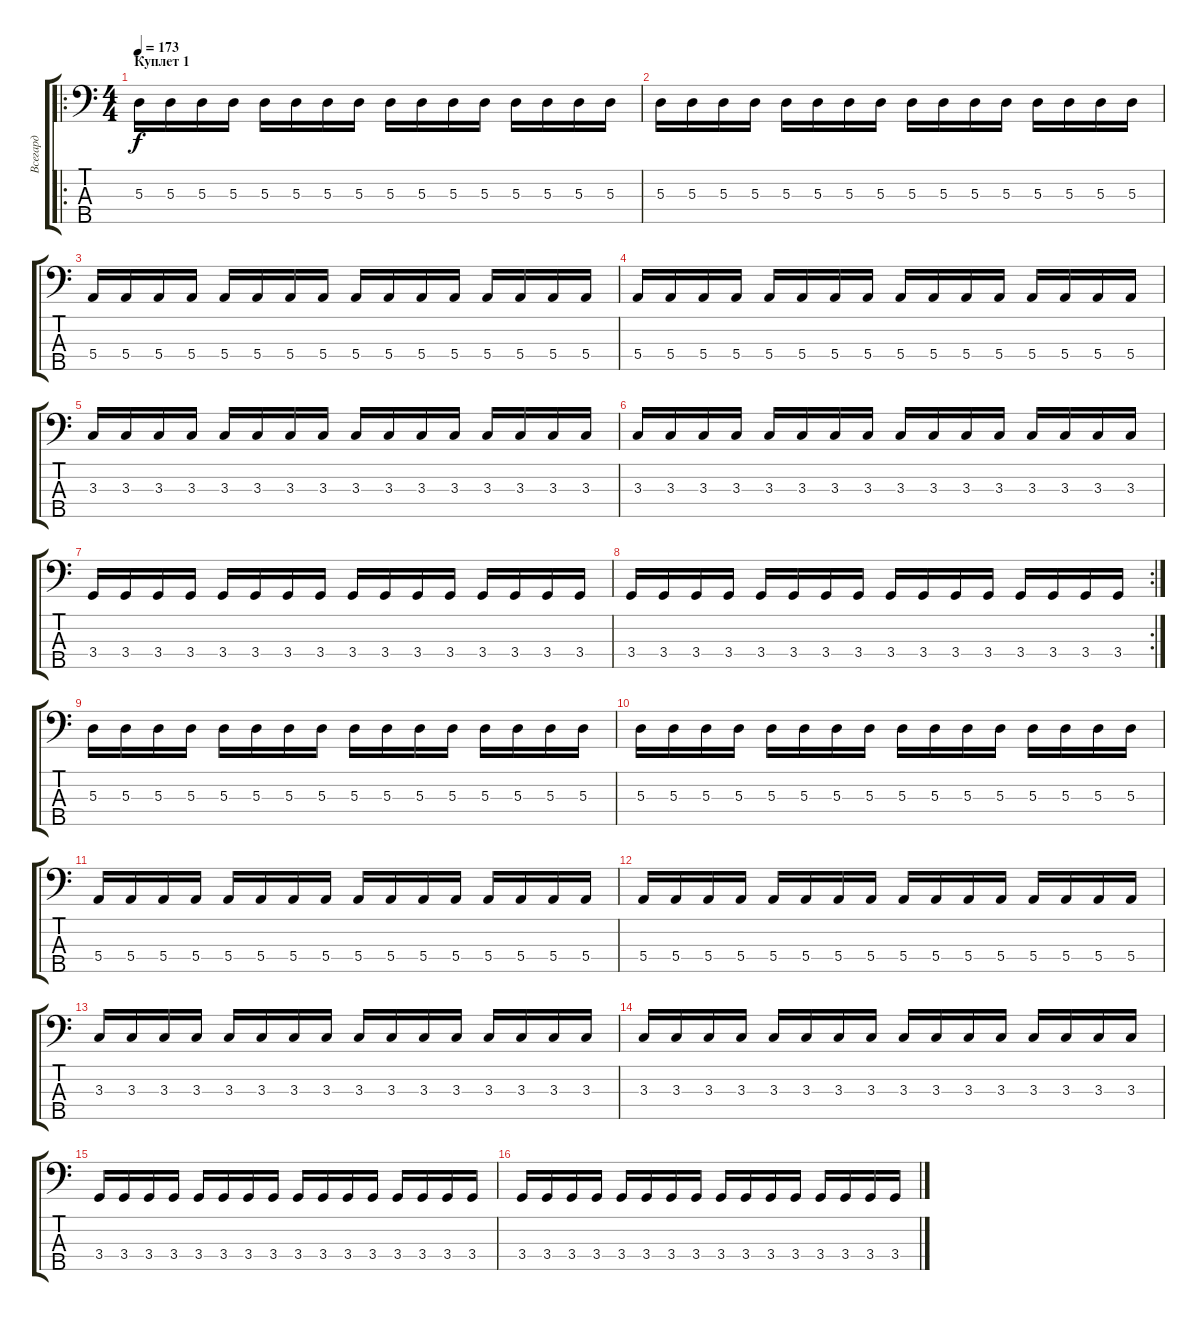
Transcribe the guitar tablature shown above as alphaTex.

\track ("Всегард" "Всегард") {instrument electricbasspick}
\staff {score tabs}
\tuning (G2 D2 A1 E1 B0) {hide}
\ro
\ts (4 4)
\section ("" "Куплет 1")
\tempo 173
\clef f4
\ks c
5.3.16{dy f} 5.3.16 5.3.16 5.3.16 5.3.16 5.3.16 5.3.16 5.3.16 5.3.16 5.3.16 5.3.16 5.3.16 5.3.16 5.3.16 5.3.16 5.3.16 |
5.3.16 5.3.16 5.3.16 5.3.16 5.3.16 5.3.16 5.3.16 5.3.16 5.3.16 5.3.16 5.3.16 5.3.16 5.3.16 5.3.16 5.3.16 5.3.16 |
5.4.16 5.4.16 5.4.16 5.4.16 5.4.16 5.4.16 5.4.16 5.4.16 5.4.16 5.4.16 5.4.16 5.4.16 5.4.16 5.4.16 5.4.16 5.4.16 |
5.4.16 5.4.16 5.4.16 5.4.16 5.4.16 5.4.16 5.4.16 5.4.16 5.4.16 5.4.16 5.4.16 5.4.16 5.4.16 5.4.16 5.4.16 5.4.16 |
3.3.16 3.3.16 3.3.16 3.3.16 3.3.16 3.3.16 3.3.16 3.3.16 3.3.16 3.3.16 3.3.16 3.3.16 3.3.16 3.3.16 3.3.16 3.3.16 |
3.3.16 3.3.16 3.3.16 3.3.16 3.3.16 3.3.16 3.3.16 3.3.16 3.3.16 3.3.16 3.3.16 3.3.16 3.3.16 3.3.16 3.3.16 3.3.16 |
3.4.16 3.4.16 3.4.16 3.4.16 3.4.16 3.4.16 3.4.16 3.4.16 3.4.16 3.4.16 3.4.16 3.4.16 3.4.16 3.4.16 3.4.16 3.4.16 |
\rc 2
3.4.16 3.4.16 3.4.16 3.4.16 3.4.16 3.4.16 3.4.16 3.4.16 3.4.16 3.4.16 3.4.16 3.4.16 3.4.16 3.4.16 3.4.16 3.4.16 |
5.3.16 5.3.16 5.3.16 5.3.16 5.3.16 5.3.16 5.3.16 5.3.16 5.3.16 5.3.16 5.3.16 5.3.16 5.3.16 5.3.16 5.3.16 5.3.16 |
5.3.16 5.3.16 5.3.16 5.3.16 5.3.16 5.3.16 5.3.16 5.3.16 5.3.16 5.3.16 5.3.16 5.3.16 5.3.16 5.3.16 5.3.16 5.3.16 |
5.4.16 5.4.16 5.4.16 5.4.16 5.4.16 5.4.16 5.4.16 5.4.16 5.4.16 5.4.16 5.4.16 5.4.16 5.4.16 5.4.16 5.4.16 5.4.16 |
5.4.16 5.4.16 5.4.16 5.4.16 5.4.16 5.4.16 5.4.16 5.4.16 5.4.16 5.4.16 5.4.16 5.4.16 5.4.16 5.4.16 5.4.16 5.4.16 |
3.3.16 3.3.16 3.3.16 3.3.16 3.3.16 3.3.16 3.3.16 3.3.16 3.3.16 3.3.16 3.3.16 3.3.16 3.3.16 3.3.16 3.3.16 3.3.16 |
3.3.16 3.3.16 3.3.16 3.3.16 3.3.16 3.3.16 3.3.16 3.3.16 3.3.16 3.3.16 3.3.16 3.3.16 3.3.16 3.3.16 3.3.16 3.3.16 |
3.4.16 3.4.16 3.4.16 3.4.16 3.4.16 3.4.16 3.4.16 3.4.16 3.4.16 3.4.16 3.4.16 3.4.16 3.4.16 3.4.16 3.4.16 3.4.16 |
3.4.16 3.4.16 3.4.16 3.4.16 3.4.16 3.4.16 3.4.16 3.4.16 3.4.16 3.4.16 3.4.16 3.4.16 3.4.16 3.4.16 3.4.16 3.4.16
